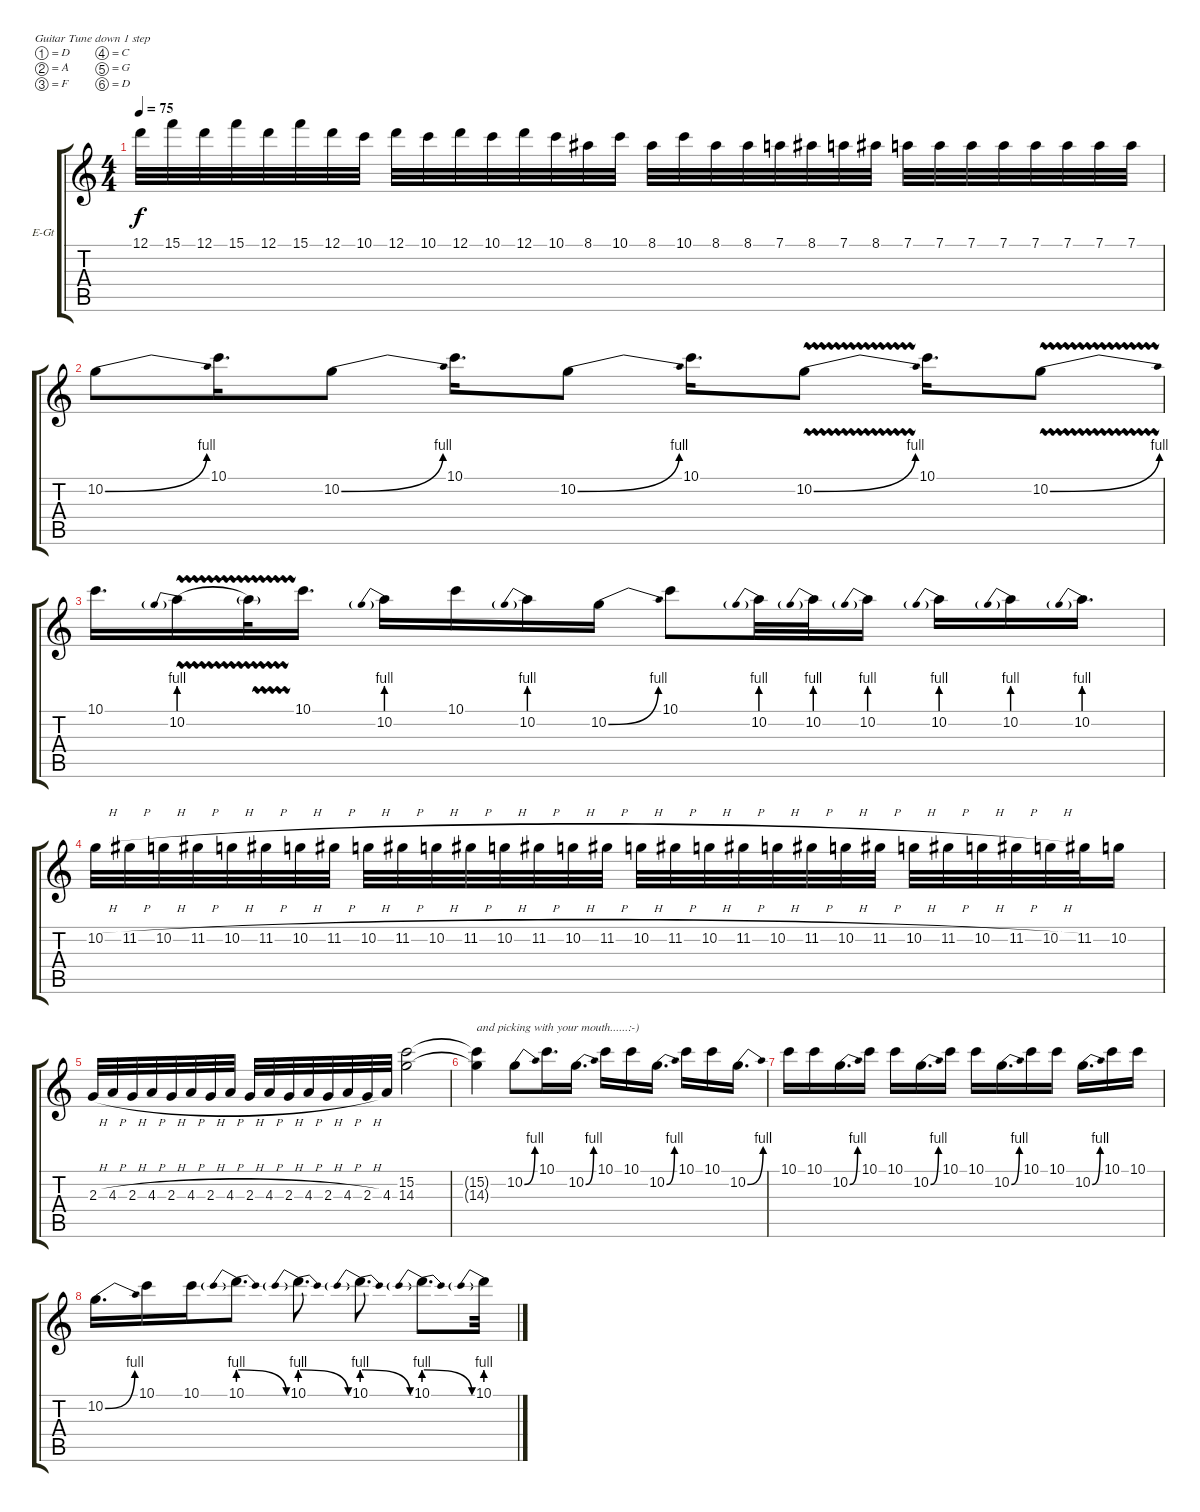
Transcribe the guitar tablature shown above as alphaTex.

\defaultSystemsLayout 4
\bracketExtendMode groupsimilarinstruments
\firstSystemTrackNameOrientation horizontal
\otherSystemsTrackNameOrientation horizontal
\track ("Zakk Wylde" "E-Gt") {instrument overdrivenguitar}
\staff {score tabs}
\tuning (D4 A3 F3 C3 G2 D2)
\ts (4 4)
\tempo 75
\clef g2
\ks c
12.1.32{dy f} 15.1.32 12.1.32 15.1.32 12.1.32 15.1.32 12.1.32 10.1.32 12.1.32 10.1.32 12.1.32 10.1.32 12.1.32 10.1.32 8.1.32 10.1.32 8.1.32 10.1.32 8.1.32 8.1.32 7.1.32 8.1.32 7.1.32 8.1.32 7.1.32 7.1.32 7.1.32 7.1.32 7.1.32 7.1.32 7.1.32 7.1.32 |
10.2{be (bend 13.799999999999999 0 30 4)}.8 10.1.16{d} 10.2{be (bend 13.799999999999999 0 30 4)}.8 10.1.16{d} 10.2{be (bend 13.799999999999999 0 30 4)}.8 10.1.16{d} 10.2{be (bend 13.799999999999999 0 30 4) vw}.8 10.1.16{d} 10.2{be (bend 13.799999999999999 0 30 4) vw}.8 |
10.1.16{d} 10.2{be (prebend 0 4 60 4) vw}.16 10.2{vw t}.32 10.1.16{d} 10.2{be (prebend 0 4 60 4)}.16 10.1.16 10.2{be (prebend 0 4 60 4)}.16 10.2{be (bend 0 0 15 4)}.16 10.1.8 10.2{be (prebend 0 4 60 4)}.32 10.2{be (prebend 0 4 60 4)}.32 10.2{be (prebend 0 4 60 4)}.16 10.2{be (prebend 0 4 60 4)}.16 10.2{be (prebend 0 4 60 4)}.16 10.2{be (prebend 0 4 60 4)}.16{d} |
10.2{h}.32 11.2{h}.32 10.2{h}.32 11.2{h}.32 10.2{h}.32 11.2{h}.32 10.2{h}.32 11.2{h}.32 10.2{h}.32 11.2{h}.32 10.2{h}.32 11.2{h}.32 10.2{h}.32 11.2{h}.32 10.2{h}.32 11.2{h}.32 10.2{h}.32 11.2{h}.32 10.2{h}.32 11.2{h}.32 10.2{h}.32 11.2{h}.32 10.2{h}.32 11.2{h}.32 10.2{h}.32 11.2{h}.32 10.2{h}.32 11.2{h}.32 10.2{h}.32 11.2.32 10.2.16 |
2.3{h}.32 4.3{h}.32 2.3{h}.32 4.3{h}.32 2.3{h}.32 4.3{h}.32 2.3{h}.32 4.3{h}.32 2.3{h}.32 4.3{h}.32 2.3{h}.32 4.3{h}.32 2.3{h}.32 4.3{h}.32 2.3{h}.32 4.3.32 (14.3 15.2).2 |
(14.3{t} 15.2{t}).4{txt "and picking with your mouth......:-)"} 10.2{be (bend 10.2 0 19.8 4)}.8 10.1.16{d} 10.2{be (bend 10.2 0 19.8 4)}.16{d} 10.1.16 10.1.16 10.2{be (bend 10.2 0 19.8 4)}.16{d} 10.1.16 10.1.16 10.2{be (bend 10.2 0 19.8 4)}.16{d} |
10.1.16 10.1.16 10.2{be (bend 10.2 0 19.8 4)}.16{d} 10.1.16 10.1.16 10.2{be (bend 10.2 0 19.8 4)}.16{d} 10.1.16 10.1.16 10.2{be (bend 10.2 0 19.8 4)}.16{d} 10.1.16 10.1.16 10.2{be (bend 10.2 0 19.8 4)}.16{d} 10.1.16 10.1.16 |
10.2{be (bend 10.2 0 19.8 4)}.16{d} 10.1.16 10.1.16 10.1{be (prebendrelease 0 4 26.4 0)}.8{d} 10.1{be (prebendrelease 0 4 26.4 0)}.8{d} 10.1{be (prebendrelease 0 4 26.4 0)}.8{d} 10.1{be (prebendrelease 0 4 26.4 0)}.8{d} 10.1{be (prebend 0 4 60 4)}.32
